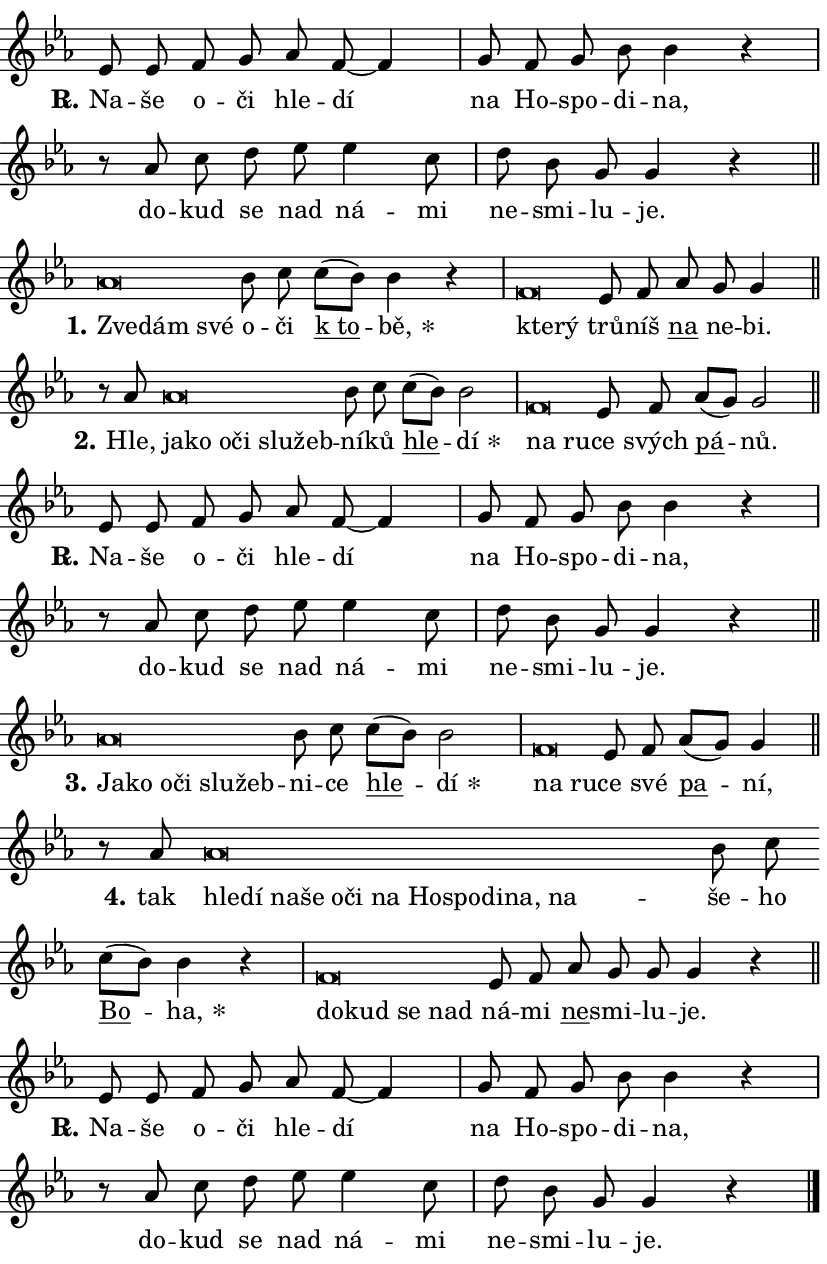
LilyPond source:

\version "2.24.0"
\header { tagline = "" }
\paper {
  indent = 0\cm
  top-margin = 0\cm
  right-margin = 0.13\cm % to fit lyric hyphens
  bottom-margin = 0\cm
  left-margin = 0\cm
  paper-width = 14\cm
  page-breaking = #ly:one-page-breaking
  system-system-spacing.basic-distance = #11
  score-system-spacing.basic-distance = #11
  ragged-last = ##f
}


%% Author: Thomas Morley
%% https://lists.gnu.org/archive/html/lilypond-user/2020-05/msg00002.html
#(define (line-position grob)
"Returns position of @var[grob} in current system:
   @code{'start}, if at first time-step
   @code{'end}, if at last time-step
   @code{'middle} otherwise
"
  (let* ((col (ly:item-get-column grob))
         (ln (ly:grob-object col 'left-neighbor))
         (rn (ly:grob-object col 'right-neighbor))
         (col-to-check-left (if (ly:grob? ln) ln col))
         (col-to-check-right (if (ly:grob? rn) rn col))
         (break-dir-left
           (and
             (ly:grob-property col-to-check-left 'non-musical #f)
             (ly:item-break-dir col-to-check-left)))
         (break-dir-right
           (and
             (ly:grob-property col-to-check-right 'non-musical #f)
             (ly:item-break-dir col-to-check-right))))
        (cond ((eqv? 1 break-dir-left) 'start)
              ((eqv? -1 break-dir-right) 'end)
              (else 'middle))))

#(define (tranparent-at-line-position vctor)
  (lambda (grob)
  "Relying on @code{line-position} select the relevant enry from @var{vctor}.
Used to determine transparency,"
    (case (line-position grob)
      ((end) (not (vector-ref vctor 0)))
      ((middle) (not (vector-ref vctor 1)))
      ((start) (not (vector-ref vctor 2))))))

noteHeadBreakVisibility =
#(define-music-function (break-visibility)(vector?)
"Makes @code{NoteHead}s transparent relying on @var{break-visibility}"
#{
  \override NoteHead.transparent =
    #(tranparent-at-line-position break-visibility)
#})

#(define delete-ledgers-for-transparent-note-heads
  (lambda (grob)
    "Reads whether a @code{NoteHead} is transparent.
If so this @code{NoteHead} is removed from @code{'note-heads} from
@var{grob}, which is supposed to be @code{LedgerLineSpanner}.
As a result ledgers are not printed for this @code{NoteHead}"
    (let* ((nhds-array (ly:grob-object grob 'note-heads))
           (nhds-list
             (if (ly:grob-array? nhds-array)
                 (ly:grob-array->list nhds-array)
                 '()))
           ;; Relies on the transparent-property being done before
           ;; Staff.LedgerLineSpanner.after-line-breaking is executed.
           ;; This is fragile ...
           (to-keep
             (remove
               (lambda (nhd)
                 (ly:grob-property nhd 'transparent #f))
               nhds-list)))
      ;; TODO find a better method to iterate over grob-arrays, similiar
      ;; to filter/remove etc for lists
      ;; For now rebuilt from scratch
      (set! (ly:grob-object grob 'note-heads)  '())
      (for-each
        (lambda (nhd)
          (ly:pointer-group-interface::add-grob grob 'note-heads nhd))
        to-keep))))

squashNotes = {
  \override NoteHead.X-extent = #'(-0.2 . 0.2)
  \override NoteHead.Y-extent = #'(-0.75 . 0)
  \override NoteHead.stencil =
    #(lambda (grob)
       (let ((pos (ly:grob-property grob 'staff-position)))
         (begin
           (if (< pos -7) (display "ERROR: Lower brevis then expected\n") (display ""))
           (if (<= pos -6) ly:text-interface::print ly:note-head::print))))
}
unSquashNotes = {
  \revert NoteHead.X-extent
  \revert NoteHead.Y-extent
  \revert NoteHead.stencil
}

hideNotes = \noteHeadBreakVisibility #begin-of-line-visible
unHideNotes = \noteHeadBreakVisibility #all-visible

% work-around for resetting accidentals
% https://lilypond.org/doc/v2.23/Documentation/notation/displaying-rhythms#unmetered-music
cadenzaMeasure = {
  \cadenzaOff
  \partial 1024 s1024
  \cadenzaOn
}

#(define-markup-command (accent layout props text) (markup?)
  "Underline accented syllable"
  (interpret-markup layout props
    #{\markup \override #'(offset . 4.3) \underline { #text }#}))

responsum = \markup \concat {
  "R" \hspace #-1.05 \path #0.1 #'((moveto 0 0.07) (lineto 0.9 0.8)) \hspace #0.05 "."
}

spaceSize = #0.6828661417322834 % exact space size for TeX Gyre Schola

\layout {
  \context {
    \Staff
    \remove "Time_signature_engraver"
    \override LedgerLineSpanner.after-line-breaking = #delete-ledgers-for-transparent-note-heads
  }
  \context {
    \Lyrics {
      \override LyricSpace.minimum-distance = \spaceSize
      \override LyricText.font-name = #"TeX Gyre Schola"
      \override LyricText.font-size = 1
      \override StanzaNumber.font-name = #"TeX Gyre Schola Bold"
      \override StanzaNumber.font-size = 1
    }
  }
  \context {
    \Score 
    \override NoteHead.text =
      #(lambda (grob) 
        (let ((pos (ly:grob-property grob 'staff-position)))
          #{\markup {
            \combine
              \halign #-0.55 \raise #(if (= pos -6) 0 0.5) \override #'(thickness . 2) \draw-line #'(3.2 . 0)
              \musicglyph "noteheads.sM1"
          }#}))
  }
}

% magnetic-lyrics.ily
%
%   written by
%     Jean Abou Samra <jean@abou-samra.fr>
%     Werner Lemberg <wl@gnu.org>
%
%   adapted by
%     Jiri Hon <jiri.hon@gmail.com>
%
% Version 2022-Apr-15

% https://www.mail-archive.com/lilypond-user@gnu.org/msg149350.html

#(define (Left_hyphen_pointer_engraver context)
   "Collect syllable-hyphen-syllable occurrences in lyrics and store
them in properties.  This engraver only looks to the left.  For
example, if the lyrics input is @code{foo -- bar}, it does the
following.

@itemize @bullet
@item
Set the @code{text} property of the @code{LyricHyphen} grob between
@q{foo} and @q{bar} to @code{foo}.

@item
Set the @code{left-hyphen} property of the @code{LyricText} grob with
text @q{foo} to the @code{LyricHyphen} grob between @q{foo} and
@q{bar}.
@end itemize

Use this auxiliary engraver in combination with the
@code{lyric-@/text::@/apply-@/magnetic-@/offset!} hook."
   (let ((hyphen #f)
         (text #f))
     (make-engraver
      (acknowledgers
       ((lyric-syllable-interface engraver grob source-engraver)
        (set! text grob)))
      (end-acknowledgers
       ((lyric-hyphen-interface engraver grob source-engraver)
        ;(when (not (grob::has-interface grob 'lyric-space-interface))
          (set! hyphen grob)));)
      ((stop-translation-timestep engraver)
       (when (and text hyphen)
         (ly:grob-set-object! text 'left-hyphen hyphen))
       (set! text #f)
       (set! hyphen #f)))))

#(define (lyric-text::apply-magnetic-offset! grob)
   "If the space between two syllables is less than the value in
property @code{LyricText@/.details@/.squash-threshold}, move the right
syllable to the left so that it gets concatenated with the left
syllable.

Use this function as a hook for
@code{LyricText@/.after-@/line-@/breaking} if the
@code{Left_@/hyphen_@/pointer_@/engraver} is active."
   (let ((hyphen (ly:grob-object grob 'left-hyphen #f)))
     (when hyphen
       (let ((left-text (ly:spanner-bound hyphen LEFT)))
         (when (grob::has-interface left-text 'lyric-syllable-interface)
           (let* ((common (ly:grob-common-refpoint grob left-text X))
                  (this-x-ext (ly:grob-extent grob common X))
                  (left-x-ext
                   (begin
                     ;; Trigger magnetism for left-text.
                     (ly:grob-property left-text 'after-line-breaking)
                     (ly:grob-extent left-text common X)))
                  ;; `delta` is the gap width between two syllables.
                  (delta (- (interval-start this-x-ext)
                            (interval-end left-x-ext)))
                  (details (ly:grob-property grob 'details))
                  (threshold (assoc-get 'squash-threshold details 0.2)))
             (when (< delta threshold)
               (let* (;; We have to manipulate the input text so that
                      ;; ligatures crossing syllable boundaries are not
                      ;; disabled.  For languages based on the Latin
                      ;; script this is essentially a beautification.
                      ;; However, for non-Western scripts it can be a
                      ;; necessity.
                      (lt (ly:grob-property left-text 'text))
                      (rt (ly:grob-property grob 'text))
                      (is-space (grob::has-interface hyphen 'lyric-space-interface))
                      (space (if is-space " " ""))
                      (extra-delta (if is-space spaceSize 0))
                      ;; Append new syllable.
                      (ltrt-space (if (and (string? lt) (string? rt))
                                (string-append lt space rt)
                                (make-concat-markup (list lt space rt))))
                      ;; Right-align `ltrt` to the right side.
                      (ltrt-space-markup (grob-interpret-markup
                               grob
                               (make-translate-markup
                                (cons (interval-length this-x-ext) 0)
                                (make-right-align-markup ltrt-space)))))
                 (begin
                   ;; Don't print `left-text`.
                   (ly:grob-set-property! left-text 'stencil #f)
                   ;; Set text and stencil (which holds all collected
                   ;; syllables so far) and shift it to the left.
                   (ly:grob-set-property! grob 'text ltrt-space)
                   (ly:grob-set-property! grob 'stencil ltrt-space-markup)
                   (ly:grob-translate-axis! grob (- (- delta extra-delta)) X))))))))))


#(define (lyric-hyphen::displace-bounds-first grob)
   ;; Make very sure this callback isn't triggered too early.
   (let ((left (ly:spanner-bound grob LEFT))
         (right (ly:spanner-bound grob RIGHT)))
     (ly:grob-property left 'after-line-breaking)
     (ly:grob-property right 'after-line-breaking)
     (ly:lyric-hyphen::print grob)))

squashThreshold = #0.4

\layout {
  \context {
    \Lyrics
    \consists #Left_hyphen_pointer_engraver
    \override LyricText.after-line-breaking =
      #lyric-text::apply-magnetic-offset!
    \override LyricHyphen.stencil = #lyric-hyphen::displace-bounds-first
    \override LyricText.details.squash-threshold = \squashThreshold
    \override LyricHyphen.minimum-distance = 0
    \override LyricHyphen.minimum-length = \squashThreshold
  }
}

squashText = \override LyricText.details.squash-threshold = 9999
unSquashText = \override LyricText.details.squash-threshold = \squashThreshold

leftText = \override LyricText.self-alignment-X = #LEFT
unLeftText = \revert LyricText.self-alignment-X

starOffset = #(lambda (grob) 
                (let ((x_offset (ly:self-alignment-interface::aligned-on-x-parent grob)))
                  (if (= x_offset 0) 0 (+ x_offset 1.2))))

star = #(define-music-function (syllable)(string?)
"Append star separator at the end of a syllable"
#{
  \once \override LyricText.X-offset = #starOffset
  \lyricmode { \markup {
    #syllable
    \override #'((font-name . "TeX Gyre Schola Bold")) \hspace #0.2 \lower #0.65 \larger "*"
  } }
#})

starAccent = #(define-music-function (syllable)(string?)
"Append star separator at the end of a syllable and make accent"
#{
  \once \override LyricText.X-offset = #starOffset
  \lyricmode { \markup {
    \accent #syllable
    \override #'((font-name . "TeX Gyre Schola Bold")) \hspace #0.2 \lower #0.65 \larger "*"
  } }
#})

breath = #(define-music-function (syllable)(string?)
"Append breathing indicator at the end of a syllable"
#{
  \lyricmode { \markup { #syllable "+" } }
#})

optionalBreath = #(define-music-function (syllable)(string?)
"Append optional breathing indicator at the end of a syllable"
#{
  \lyricmode { \markup { #syllable "(+)" } }
#})


\score {
    <<
        \new Voice = "melody" { \cadenzaOn \key es \major \relative { es'8 es f g as f~ f4 \cadenzaMeasure \bar "|" g8 f g bes bes4 r \cadenzaMeasure \bar "|" r8 as c d es es4 c8 \cadenzaMeasure \bar "|" d bes g g4 r \cadenzaMeasure \bar "||" \break } }
        \new Lyrics \lyricsto "melody" { \lyricmode { \set stanza = \responsum
Na -- še o -- či hle -- dí na Ho -- spo -- di -- na, do -- kud se nad ná -- mi ne -- smi -- lu -- je. } }
    >>
    \layout {}
}

\score {
    <<
        \new Voice = "melody" { \cadenzaOn \key es \major \relative { \squashNotes as'\breve*1/16 \hideNotes \breve*1/16 \breve*1/16 \bar "" \unHideNotes \unSquashNotes bes8 c \bar "" c[( bes)] bes4 r \cadenzaMeasure \bar "|" \squashNotes f\breve*1/16 \hideNotes \breve*1/16 \bar "" \unHideNotes \unSquashNotes es8 f \bar "" as g g4 \cadenzaMeasure \bar "||" \break } }
        \new Lyrics \lyricsto "melody" { \lyricmode { \set stanza = "1."
\leftText Zve -- \squashText dám své \unLeftText \unSquashText o -- či \markup \accent "k to" -- \star bě, \leftText kte -- \squashText rý \unLeftText \unSquashText trů -- níš \markup \accent na ne -- bi. } }
    >>
    \layout {}
}

\score {
    <<
        \new Voice = "melody" { \cadenzaOn \key es \major \relative { r8 as'8 \squashNotes as\breve*1/16 \hideNotes \breve*1/16 \bar "" \breve*1/16 \bar "" \breve*1/16 \bar "" \breve*1/16 \breve*1/16 \bar "" \unHideNotes \unSquashNotes bes8 c \bar "" c[( bes)] bes2 \cadenzaMeasure \bar "|" \squashNotes f\breve*1/16 \hideNotes \breve*1/16 \bar "" \unHideNotes \unSquashNotes es8 f \bar "" as[( g)] g2 \cadenzaMeasure \bar "||" \break } }
        \new Lyrics \lyricsto "melody" { \lyricmode { \set stanza = "2."
Hle, \leftText ja -- \squashText ko o -- či slu -- žeb -- \unLeftText \unSquashText ní -- ků \markup \accent hle -- \star dí \leftText na \squashText ru -- \unLeftText \unSquashText ce svých \markup \accent pá -- nů. } }
    >>
    \layout {}
}

\score {
    <<
        \new Voice = "melody" { \cadenzaOn \key es \major \relative { es'8 es f g as f~ f4 \cadenzaMeasure \bar "|" g8 f g bes bes4 r \cadenzaMeasure \bar "|" r8 as c d es es4 c8 \cadenzaMeasure \bar "|" d bes g g4 r \cadenzaMeasure \bar "||" \break } }
        \new Lyrics \lyricsto "melody" { \lyricmode { \set stanza = \responsum
Na -- še o -- či hle -- dí na Ho -- spo -- di -- na, do -- kud se nad ná -- mi ne -- smi -- lu -- je. } }
    >>
    \layout {}
}

\score {
    <<
        \new Voice = "melody" { \cadenzaOn \key es \major \relative { \squashNotes as'\breve*1/16 \hideNotes \breve*1/16 \bar "" \breve*1/16 \bar "" \breve*1/16 \bar "" \breve*1/16 \breve*1/16 \bar "" \unHideNotes \unSquashNotes bes8 c \bar "" c[( bes)] bes2 \cadenzaMeasure \bar "|" \squashNotes f\breve*1/16 \hideNotes \breve*1/16 \bar "" \unHideNotes \unSquashNotes es8 f \bar "" as[( g)] g4 \cadenzaMeasure \bar "||" \break } }
        \new Lyrics \lyricsto "melody" { \lyricmode { \set stanza = "3."
\leftText Ja -- \squashText ko o -- či slu -- žeb -- \unLeftText \unSquashText ni -- ce \markup \accent hle -- \star dí \leftText na \squashText ru -- \unLeftText \unSquashText ce své \markup \accent pa -- ní, } }
    >>
    \layout {}
}

\score {
    <<
        \new Voice = "melody" { \cadenzaOn \key es \major \relative { r8 as'8 \squashNotes as\breve*1/16 \hideNotes \breve*1/16 \bar "" \breve*1/16 \bar "" \breve*1/16 \bar "" \breve*1/16 \bar "" \breve*1/16 \bar "" \breve*1/16 \bar "" \breve*1/16 \bar "" \breve*1/16 \bar "" \breve*1/16 \bar "" \breve*1/16 \breve*1/16 \bar "" \unHideNotes \unSquashNotes bes8 c \bar "" c[( bes)] bes4 r \cadenzaMeasure \bar "|" \squashNotes f\breve*1/16 \hideNotes \breve*1/16 \bar "" \breve*1/16 \breve*1/16 \bar "" \unHideNotes \unSquashNotes es8 f \bar "" as g g g4 r \cadenzaMeasure \bar "||" \break } }
        \new Lyrics \lyricsto "melody" { \lyricmode { \set stanza = "4."
tak \leftText hle -- \squashText dí na -- še o -- či na Ho -- spo -- di -- na, na -- \unLeftText \unSquashText še -- ho \markup \accent Bo -- \star ha, \leftText do -- \squashText kud se nad \unLeftText \unSquashText ná -- mi \markup \accent ne -- smi -- lu -- je. } }
    >>
    \layout {}
}

\score {
    <<
        \new Voice = "melody" { \cadenzaOn \key es \major \relative { es'8 es f g as f~ f4 \cadenzaMeasure \bar "|" g8 f g bes bes4 r \cadenzaMeasure \bar "|" r8 as c d es es4 c8 \cadenzaMeasure \bar "|" d bes g g4 r \cadenzaMeasure \bar "||" \break } \bar "|." }
        \new Lyrics \lyricsto "melody" { \lyricmode { \set stanza = \responsum
Na -- še o -- či hle -- dí na Ho -- spo -- di -- na, do -- kud se nad ná -- mi ne -- smi -- lu -- je. } }
    >>
    \layout {}
}
